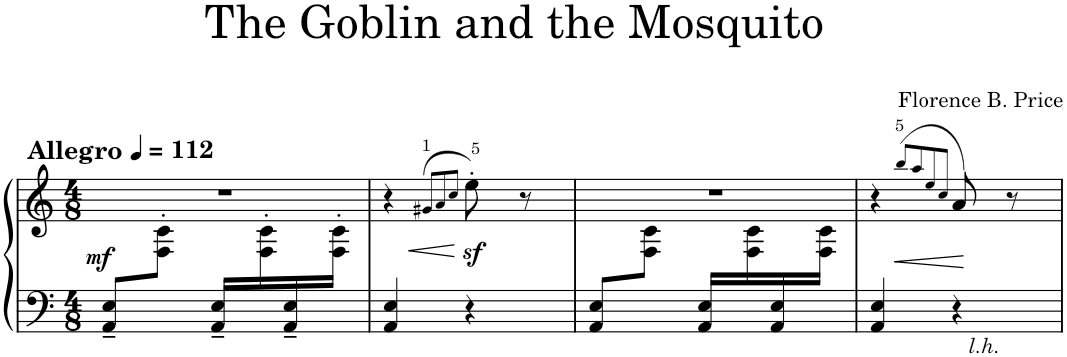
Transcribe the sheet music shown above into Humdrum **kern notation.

**kern	**kern	**dynam
*part1	*part1	*part1
*staff2	*staff1	*staff1/2
*I"Piano	*	*
*I'Pno.	*	*
*clefF4	*clefG2	*
*k[]	*k[]	*
*M4/8	*M4/8	*
*MM112	*MM112	*
=1	=1	=1
*	*^	*
!	!LO:TX:a:B:t=Allegro	!	!
!	!	!	!LO:DY:a=2
8AA/~ 8E/~L	2r	8ryy	mf
8ryy	.	8F\' 8c\'J	.
16AA/~ 16E/~LL	.	16ryy	.
16ryy	.	16F\' 16c\'	.
16AA/~ 16E/~	.	16ryy	.
16ryy	.	16F\' 16c\'JJ	.
=2	=2	=2	=2
!	!	!	!LO:HP:b
*	*v	*v	*
4AA/ 4E/	4r	<
.	(8qg#X/L	.
.	8qa/)	.
.	8qcc/J	.
!	!	!LO:DY:n=1:a=2
4r	8ee'\	[ sf
.	8r	.
=3	=3	=3
*	*^	*
8AA/ 8E/L	2r	8ryy	.
8ryy	.	8F\ 8c\J	.
16AA/ 16E/LL	.	16ryy	.
16ryy	.	16F\ 16c\	.
16AA/ 16E/	.	16ryy	.
16ryy	.	16F\ 16c\JJ	.
=4	=4	=4	=4
!LO:TX:b:i:t=l.h.	!	!	!
!	!	!	!LO:HP:b
*	*v	*v	*
4AA/ 4E/	4r	<
.	(8qbb/L	.
.	8qaa/	.
.	8qee/	.
.	8qcc/J	.
4r	8a/)	.
.	8r	[
=	=	=
*-	*-	*-
